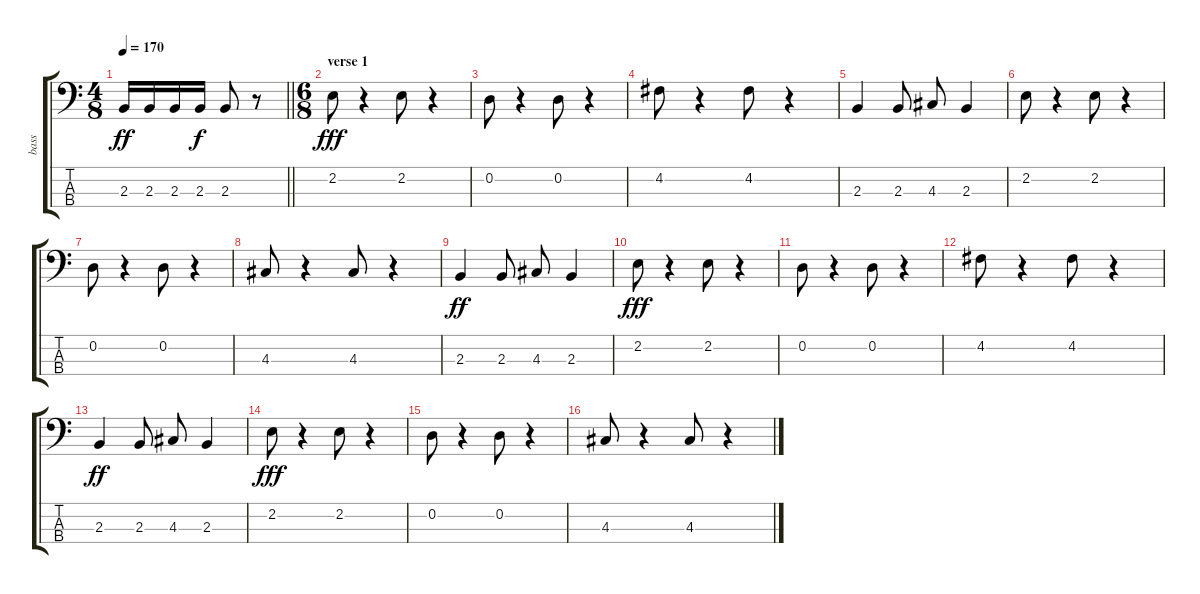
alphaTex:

\track ("bass" "bass") {instrument electricbassfinger}
\staff {score tabs}
\tuning (G2 D2 A1 E1) {hide}
\ts (4 8)
\tempo 170
\clef f4
\barLineRight lightlight
\ks c
2.3.16{dy ff} 2.3.16 2.3.16 2.3.16{dy f} 2.3.8 r.8 |
\ts (6 8)
\section ("" "verse 1")
2.2.8{dy fff} r.4 2.2.8 r.4 |
0.2.8 r.4 0.2.8 r.4 |
4.2.8 r.4 4.2.8 r.4 |
2.3.4 2.3.8 4.3.8 2.3.4 |
2.2.8 r.4 2.2.8 r.4 |
0.2.8 r.4 0.2.8 r.4 |
4.3.8 r.4 4.3.8 r.4 |
2.3.4{dy ff} 2.3.8 4.3.8 2.3.4 |
2.2.8{dy fff} r.4 2.2.8 r.4 |
0.2.8 r.4 0.2.8 r.4 |
4.2.8 r.4 4.2.8 r.4 |
2.3.4{dy ff} 2.3.8 4.3.8 2.3.4 |
2.2.8{dy fff} r.4 2.2.8 r.4 |
0.2.8 r.4 0.2.8 r.4 |
4.3.8 r.4 4.3.8 r.4
